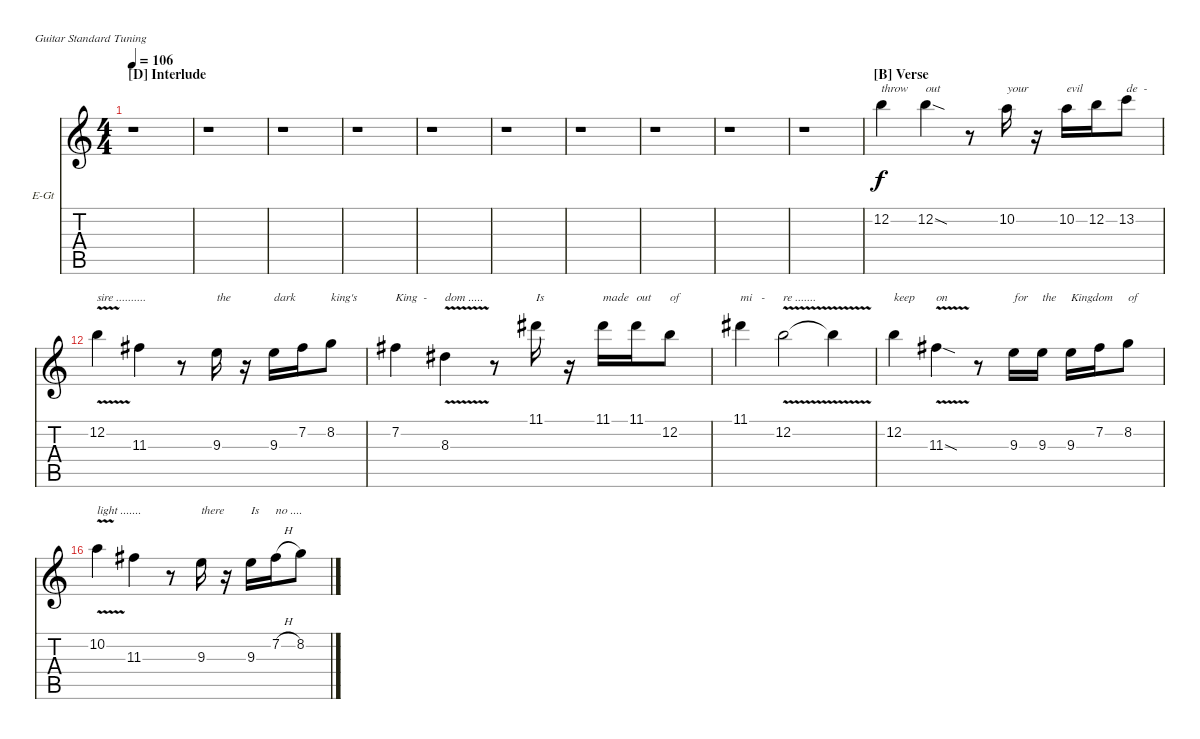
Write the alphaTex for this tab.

\bracketExtendMode nobrackets
\firstSystemTrackNameOrientation horizontal
\otherSystemsTrackNameOrientation horizontal
\defaultBarNumberDisplay FirstOfSystem
\track ("Claus Meine" "E-Gt") {instrument distortionguitar}
\staff {score tabs}
\tuning (E4 B3 G3 D3 A2 E2)
\ts (4 4)
\section ("D" "Interlude")
\tempo 106
\clef g2
\ks c
r.1{dy f} |
r.1 |
r.1 |
r.1 |
r.1 |
r.1 |
r.1 |
r.1 |
r.1 |
r.1 |
\section ("B" "Verse")
12.2.4{txt "throw"} 12.2{sod}.4{txt "out"} r.8 10.2.16{txt "your"} r.16 10.2.16{txt "evil"} 12.2.16 13.2.8{txt "de  -"} |
12.2{v}.4{txt "sire .........."} 11.3.4 r.8 9.3.16{txt "the"} r.16 9.3.16{txt "dark"} 7.2.16 8.2.8{txt "king's"} |
\scale
0.648715 7.2.4{txt "King  -"} 8.3{v}.4{txt "dom ....."} r.8 11.1.16{txt "Is"} r.16 11.1.16{txt "made"} 11.1.16{txt "out"} 12.2.8{txt "of"} |
\scale
0.350539 11.1.4{txt "mi   -"} 12.2{v}.2{txt "re ......."} 12.2{t}.4 |
12.2.4{txt "keep"} 11.3{v sod}.4{txt "on"} r.8 9.3.16{txt "for"} 9.3.16{txt "the"} 9.3.16{txt "Kingdom"} 7.2.16 8.2.8{txt "of"} |
10.2{v}.4{txt "light ......."} 11.3.4 r.8 9.3.16{txt "there"} r.16 9.3.16{txt "Is"} 7.2{h}.16{txt "no ...."} 8.2.8
